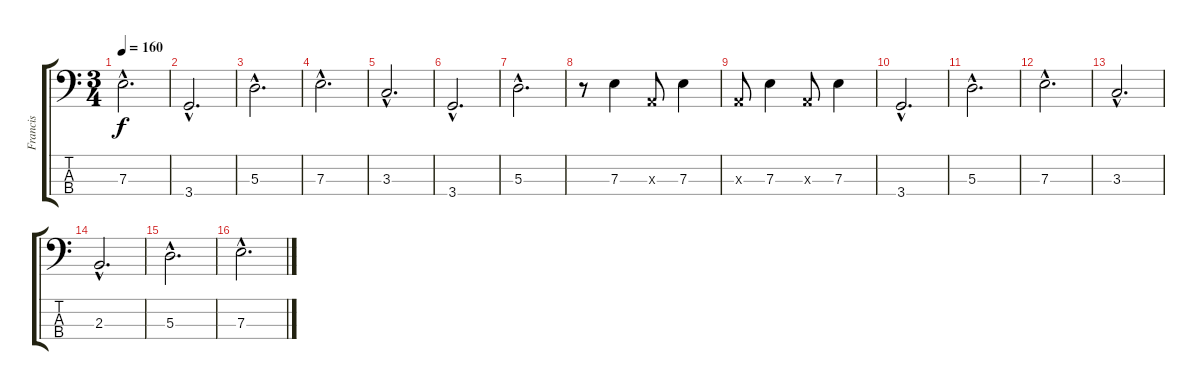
\track ("Francis" "Francis") {instrument electricbasspick}
\staff {score tabs}
\tuning (G2 D2 A1 E1) {hide}
\ts (3 4)
\tempo 160
\clef f4
\ks c
7.3{hac t}.2{d dy f} |
3.4{hac}.2{d} |
5.3{hac}.2{d} |
7.3{hac}.2{d} |
3.3{hac}.2{d} |
3.4{hac}.2{d} |
5.3{hac}.2{d} |
r.8 7.3.4 0.3{x}.8 7.3.4 |
0.3{x}.8 7.3.4 0.3{x}.8 7.3.4 |
3.4{hac}.2{d} |
5.3{hac}.2{d} |
7.3{hac}.2{d} |
3.3{hac}.2{d} |
2.3{hac}.2{d} |
5.3{hac}.2{d} |
7.3{hac}.2{d}
